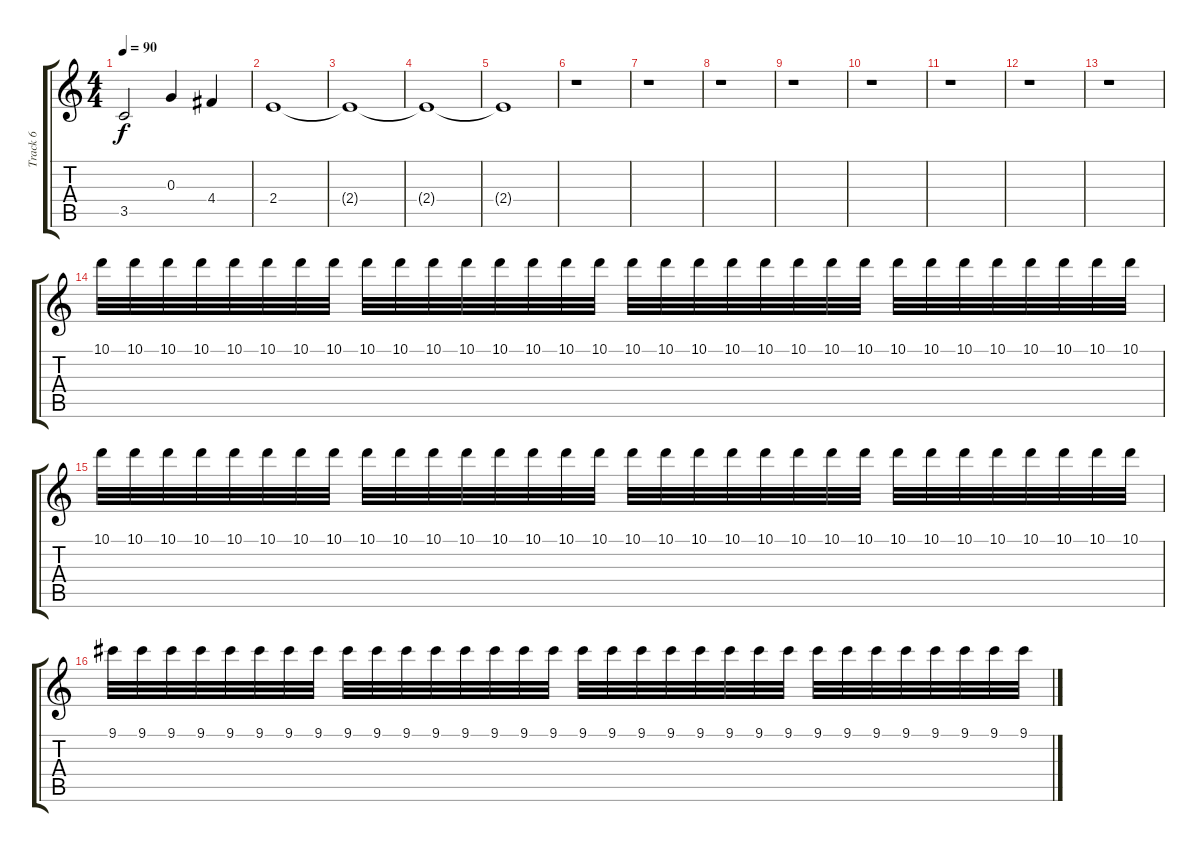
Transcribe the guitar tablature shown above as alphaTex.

\track ("Track 6" "Track 6") {instrument overdrivenguitar}
\staff {score tabs}
\tuning (E4 B3 G3 D3 A2 E2) {hide}
\ts (4 4)
\tempo 90
\clef g2
\ks c
3.5.2{dy f} 0.3.4 4.4.4 |
2.4.1 |
2.4{t}.1 |
2.4{t}.1 |
2.4{t}.1 |
r.1 |
r.1 |
r.1 |
r.1 |
r.1 |
r.1 |
r.1 |
r.1 |
10.1.32 10.1.32 10.1.32 10.1.32 10.1.32 10.1.32 10.1.32 10.1.32 10.1.32 10.1.32 10.1.32 10.1.32 10.1.32 10.1.32 10.1.32 10.1.32 10.1.32 10.1.32 10.1.32 10.1.32 10.1.32 10.1.32 10.1.32 10.1.32 10.1.32 10.1.32 10.1.32 10.1.32 10.1.32 10.1.32 10.1.32 10.1.32 |
10.1.32 10.1.32 10.1.32 10.1.32 10.1.32 10.1.32 10.1.32 10.1.32 10.1.32 10.1.32 10.1.32 10.1.32 10.1.32 10.1.32 10.1.32 10.1.32 10.1.32 10.1.32 10.1.32 10.1.32 10.1.32 10.1.32 10.1.32 10.1.32 10.1.32 10.1.32 10.1.32 10.1.32 10.1.32 10.1.32 10.1.32 10.1.32 |
9.1.32 9.1.32 9.1.32 9.1.32 9.1.32 9.1.32 9.1.32 9.1.32 9.1.32 9.1.32 9.1.32 9.1.32 9.1.32 9.1.32 9.1.32 9.1.32 9.1.32 9.1.32 9.1.32 9.1.32 9.1.32 9.1.32 9.1.32 9.1.32 9.1.32 9.1.32 9.1.32 9.1.32 9.1.32 9.1.32 9.1.32 9.1.32
